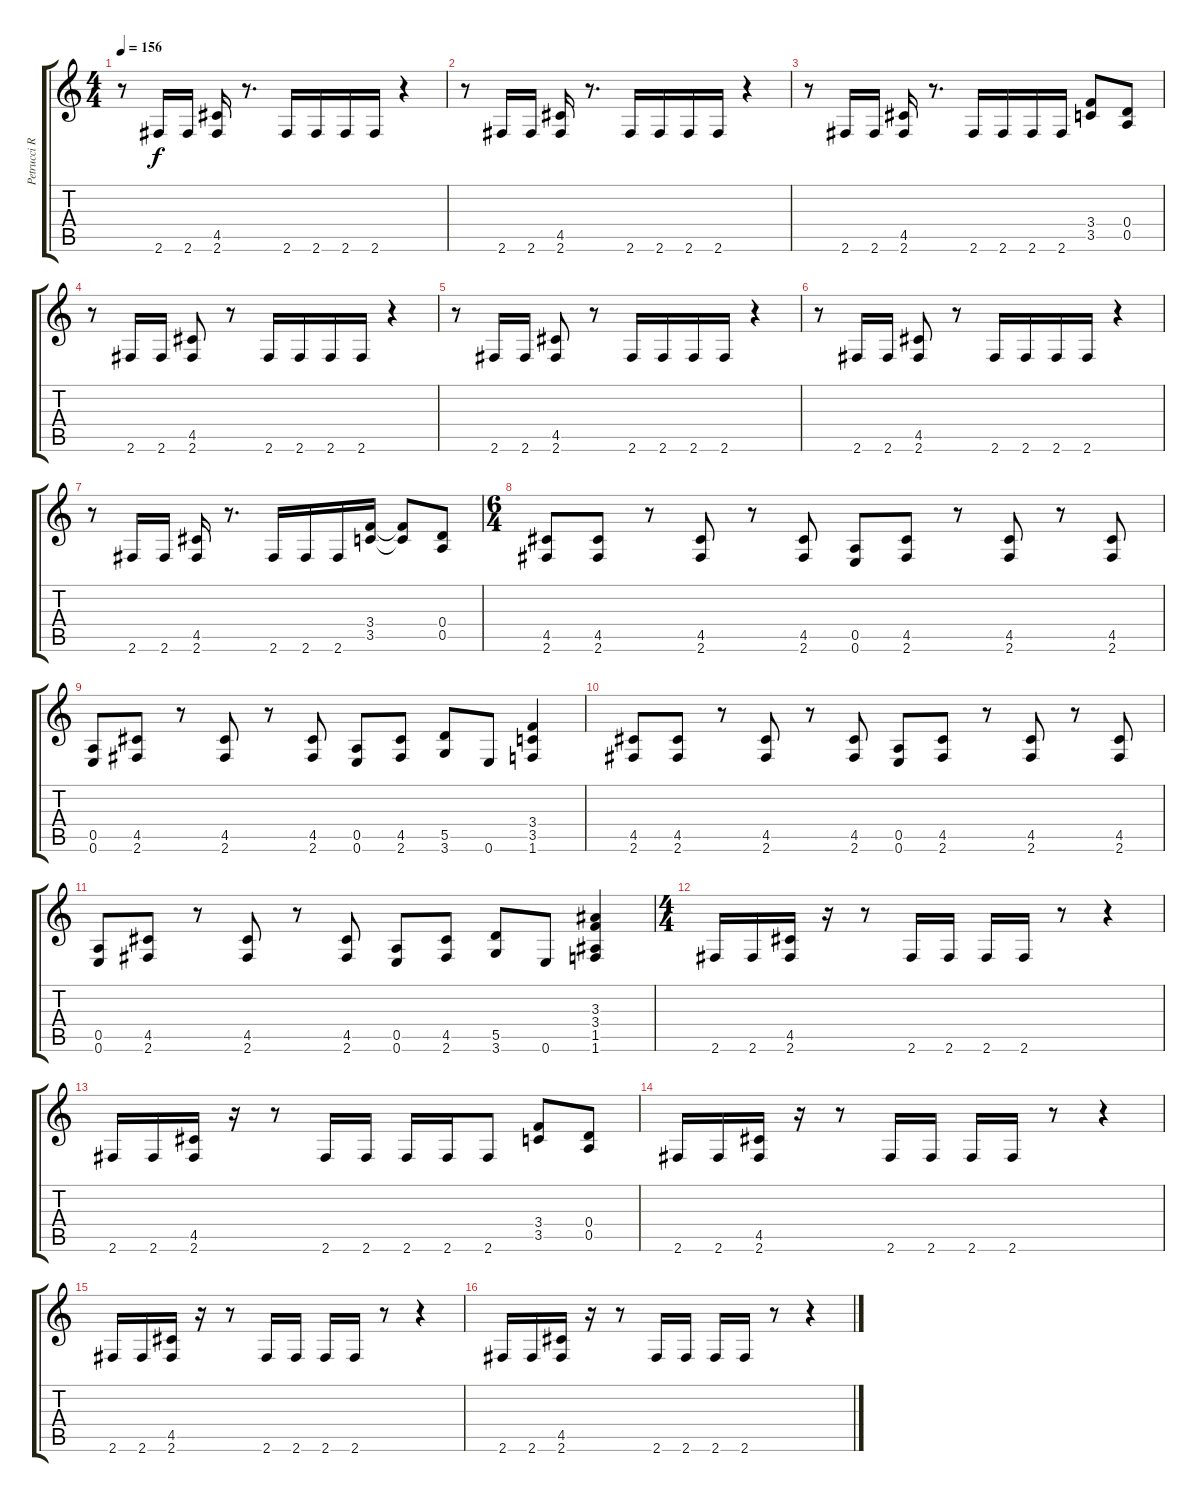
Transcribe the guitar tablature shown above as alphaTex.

\track ("Petrucci Riffs" "Petrucci R") {instrument distortionguitar}
\staff {score tabs}
\tuning (E4 B3 G3 D3 A2 E2) {hide}
\ts (4 4)
\tempo 156
\clef g2
\ks c
r.8{dy f} 2.6.16 2.6.16 (4.5 2.6).16 r.8{d} 2.6.16 2.6.16 2.6.16 2.6.16 r.4 |
r.8 2.6.16 2.6.16 (4.5 2.6).16 r.8{d} 2.6.16 2.6.16 2.6.16 2.6.16 r.4 |
r.8 2.6.16 2.6.16 (4.5 2.6).16 r.8{d} 2.6.16 2.6.16 2.6.16 2.6.16 (3.4 3.5).8 (0.4 0.5).8 |
r.8 2.6.16 2.6.16 (4.5 2.6).8 r.8 2.6.16 2.6.16 2.6.16 2.6.16 r.4 |
r.8 2.6.16 2.6.16 (4.5 2.6).8 r.8 2.6.16 2.6.16 2.6.16 2.6.16 r.4 |
r.8 2.6.16 2.6.16 (4.5 2.6).8 r.8 2.6.16 2.6.16 2.6.16 2.6.16 r.4 |
r.8 2.6.16 2.6.16 (4.5 2.6).16 r.8{d} 2.6.16 2.6.16 2.6.16 (3.4 3.5).16 (3.4{t} 3.5{t}).8 (0.4 0.5).8 |
\ts (6 4)
(4.5 2.6).8 (4.5 2.6).8 r.8 (4.5 2.6).8 r.8 (4.5 2.6).8 (0.5 0.6).8 (4.5 2.6).8 r.8 (4.5 2.6).8 r.8 (4.5 2.6).8 |
(0.5 0.6).8 (4.5 2.6).8 r.8 (4.5 2.6).8 r.8 (4.5 2.6).8 (0.5 0.6).8 (4.5 2.6).8 (5.5 3.6).8 0.6.8 (3.4 3.5 1.6).4 |
(4.5 2.6).8 (4.5 2.6).8 r.8 (4.5 2.6).8 r.8 (4.5 2.6).8 (0.5 0.6).8 (4.5 2.6).8 r.8 (4.5 2.6).8 r.8 (4.5 2.6).8 |
(0.5 0.6).8 (4.5 2.6).8 r.8 (4.5 2.6).8 r.8 (4.5 2.6).8 (0.5 0.6).8 (4.5 2.6).8 (5.5 3.6).8 0.6.8 (3.3 3.4 1.5 1.6).4 |
\ts (4 4)
2.6.16 2.6.16 (4.5 2.6).16 r.16 r.8 2.6.16 2.6.16 2.6.16 2.6.16 r.8 r.4 |
2.6.16 2.6.16 (4.5 2.6).16 r.16 r.8 2.6.16 2.6.16 2.6.16 2.6.16 2.6.8 (3.4 3.5).8 (0.4 0.5).8 |
2.6.16 2.6.16 (4.5 2.6).16 r.16 r.8 2.6.16 2.6.16 2.6.16 2.6.16 r.8 r.4 |
2.6.16 2.6.16 (4.5 2.6).16 r.16 r.8 2.6.16 2.6.16 2.6.16 2.6.16 r.8 r.4 |
2.6.16 2.6.16 (4.5 2.6).16 r.16 r.8 2.6.16 2.6.16 2.6.16 2.6.16 r.8 r.4
